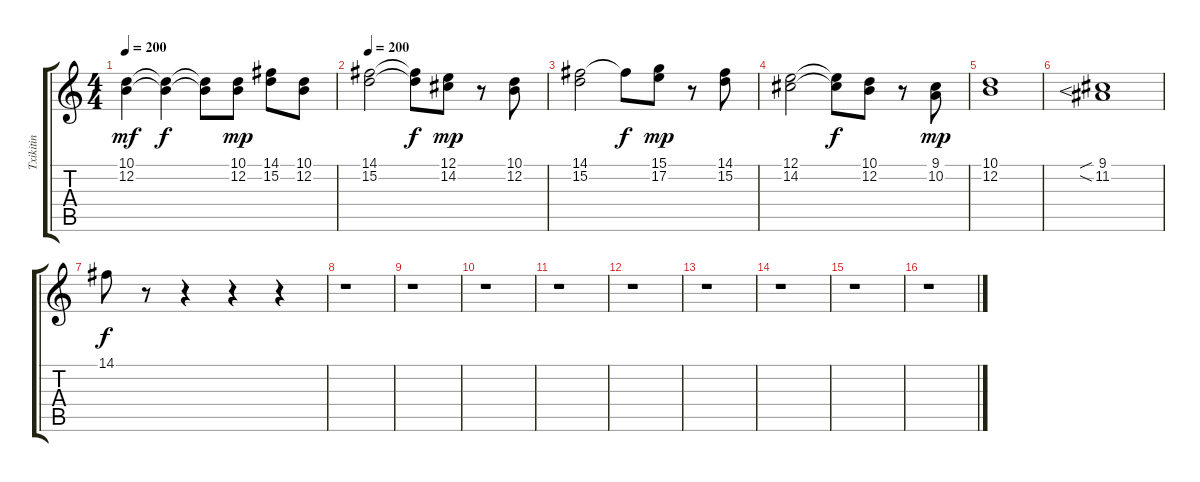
\track ("Txikitin" "Txikitin") {instrument trumpet}
\staff {score tabs}
\tuning (E4 B3 G3 D3 A2 E2) {hide}
\ts (4 4)
\tempo 200
\clef g2
\ks c
(10.1 12.2).4{dy mf} (10.1{t} 12.2{t}).4{dy f} (10.1{t} 12.2{t}).8 (10.1 12.2).8{dy mp} (14.1 15.2).8 (10.1 12.2).8 |
\tempo 200
(14.1 15.2).2 (14.1{t} 15.2{t}).8{dy f} (12.1 14.2).8{dy mp} r.8 (10.1 12.2).8 |
(14.1 15.2).2 14.1{t}.8{dy f} (15.1 17.2).8{dy mp} r.8 (14.1 15.2).8 |
(12.1 14.2).2 (12.1{t} 14.2{t}).8{dy f} (10.1 12.2).8 r.8 (9.1 10.2).8{dy mp} |
(10.1 12.2).1 |
(9.1{sib} 11.2{sia}).1 |
14.1.8{dy f} r.8 r.4 r.4 r.4 |
r.1 |
r.1 |
r.1 |
r.1 |
r.1 |
r.1 |
r.1 |
r.1 |
r.1
